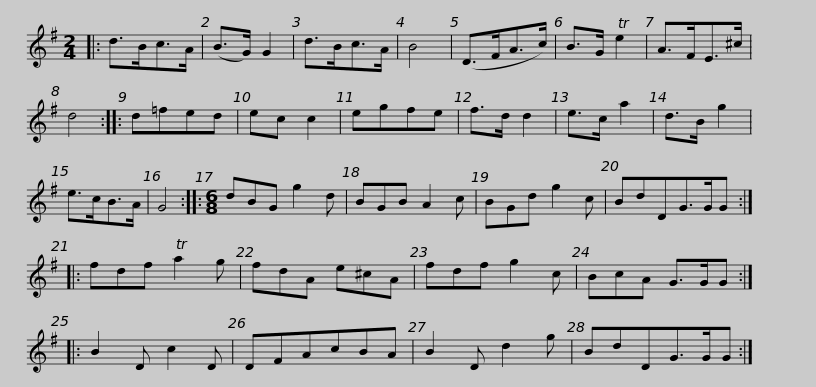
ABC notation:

X:1
L:1/8
M:2/4
I:linebreak $
K:G
V:1 treble
V:1
|: d>Bc>A | (B>G) G2 | d>Bc>A | B4 | (D>FA>c) | %5
 B>G Te2 | A>FE>^c | d4 :: d=fed | ec c2 |$ %10
 egfe | f>d d2 | e>c a2 | d>B g2 | e>cB>A | %15
 G4 ::[M:6/8] dBG g2 d | BGB A2 c | BGd g2 c |$ BdDG>GG :: %20
 fdf Ta2 g | fdA e^cA | fdf g2 c | BcA G>GG :: B2 D c2 D | %25
 DFAcBA |$ B2 D d2 g | BdDG>GG :| %28
